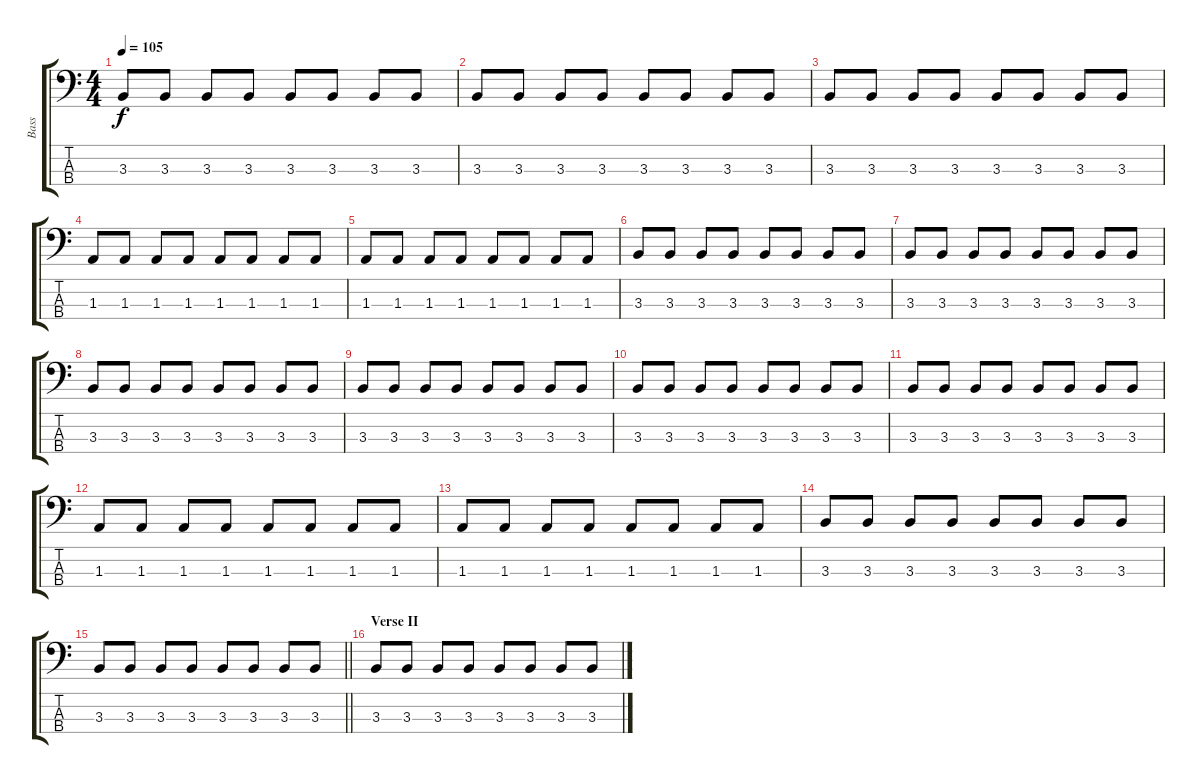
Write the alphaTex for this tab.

\track ("Bass" "Bass") {instrument electricbassfinger}
\staff {score tabs}
\tuning (Gb2 Db2 Ab1 Eb1) {hide}
\ts (4 4)
\tempo 105
\clef f4
\ks c
3.3.8{dy f} 3.3.8 3.3.8 3.3.8 3.3.8 3.3.8 3.3.8 3.3.8 |
3.3.8 3.3.8 3.3.8 3.3.8 3.3.8 3.3.8 3.3.8 3.3.8 |
3.3.8 3.3.8 3.3.8 3.3.8 3.3.8 3.3.8 3.3.8 3.3.8 |
1.3.8 1.3.8 1.3.8 1.3.8 1.3.8 1.3.8 1.3.8 1.3.8 |
1.3.8 1.3.8 1.3.8 1.3.8 1.3.8 1.3.8 1.3.8 1.3.8 |
3.3.8 3.3.8 3.3.8 3.3.8 3.3.8 3.3.8 3.3.8 3.3.8 |
3.3.8 3.3.8 3.3.8 3.3.8 3.3.8 3.3.8 3.3.8 3.3.8 |
3.3.8 3.3.8 3.3.8 3.3.8 3.3.8 3.3.8 3.3.8 3.3.8 |
3.3.8 3.3.8 3.3.8 3.3.8 3.3.8 3.3.8 3.3.8 3.3.8 |
3.3.8 3.3.8 3.3.8 3.3.8 3.3.8 3.3.8 3.3.8 3.3.8 |
3.3.8 3.3.8 3.3.8 3.3.8 3.3.8 3.3.8 3.3.8 3.3.8 |
1.3.8 1.3.8 1.3.8 1.3.8 1.3.8 1.3.8 1.3.8 1.3.8 |
1.3.8 1.3.8 1.3.8 1.3.8 1.3.8 1.3.8 1.3.8 1.3.8 |
3.3.8 3.3.8 3.3.8 3.3.8 3.3.8 3.3.8 3.3.8 3.3.8 |
\barLineRight lightlight
3.3.8 3.3.8 3.3.8 3.3.8 3.3.8 3.3.8 3.3.8 3.3.8 |
\section ("" "Verse II")
3.3.8 3.3.8 3.3.8 3.3.8 3.3.8 3.3.8 3.3.8 3.3.8
